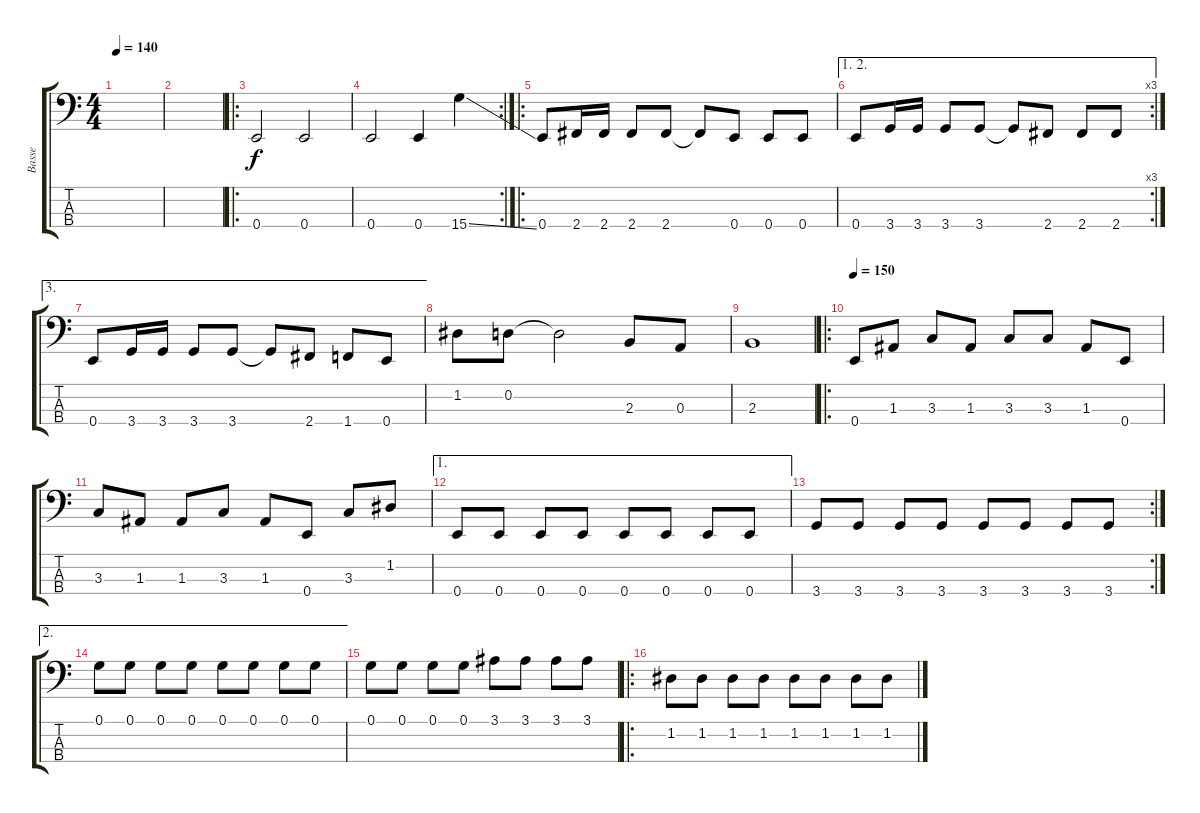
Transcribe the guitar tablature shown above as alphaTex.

\track ("Basse" "Basse") {instrument electricbassfinger}
\staff {score tabs}
\tuning (G2 D2 A1 E1) {hide}
\ts (4 4)
\tempo 140
\clef f4
\ks c
|
|
\ro
0.4.2 0.4.2 |
\rc 2
0.4.2 0.4.4 15.4{ss}.4 |
\ro
0.4.8 2.4.16 2.4.16 2.4.8 2.4.8 2.4{t}.8 0.4.8 0.4.8 0.4.8 |
\ae (1 2)
\rc 3
0.4.8 3.4.16 3.4.16 3.4.8 3.4.8 3.4{t}.8 2.4.8 2.4.8 2.4.8 |
\ae 3
0.4.8 3.4.16 3.4.16 3.4.8 3.4.8 3.4{t}.8 2.4.8 1.4.8 0.4.8 |
1.2.8 0.2.8 0.2{t}.2 2.3.8 0.3.8 |
2.3.1 |
\ro
\tempo 150
0.4.8 1.3.8 3.3.8 1.3.8 3.3.8 3.3.8 1.3.8 0.4.8 |
3.3.8 1.3.8 1.3.8 3.3.8 1.3.8 0.4.8 3.3.8 1.2.8 |
\ae 1
0.4.8 0.4.8 0.4.8 0.4.8 0.4.8 0.4.8 0.4.8 0.4.8 |
\rc 2
3.4.8 3.4.8 3.4.8 3.4.8 3.4.8 3.4.8 3.4.8 3.4.8 |
\ae 2
0.1.8 0.1.8 0.1.8 0.1.8 0.1.8 0.1.8 0.1.8 0.1.8 |
0.1.8 0.1.8 0.1.8 0.1.8 3.1.8 3.1.8 3.1.8 3.1.8 |
\ro
1.2.8 1.2.8 1.2.8 1.2.8 1.2.8 1.2.8 1.2.8 1.2.8
